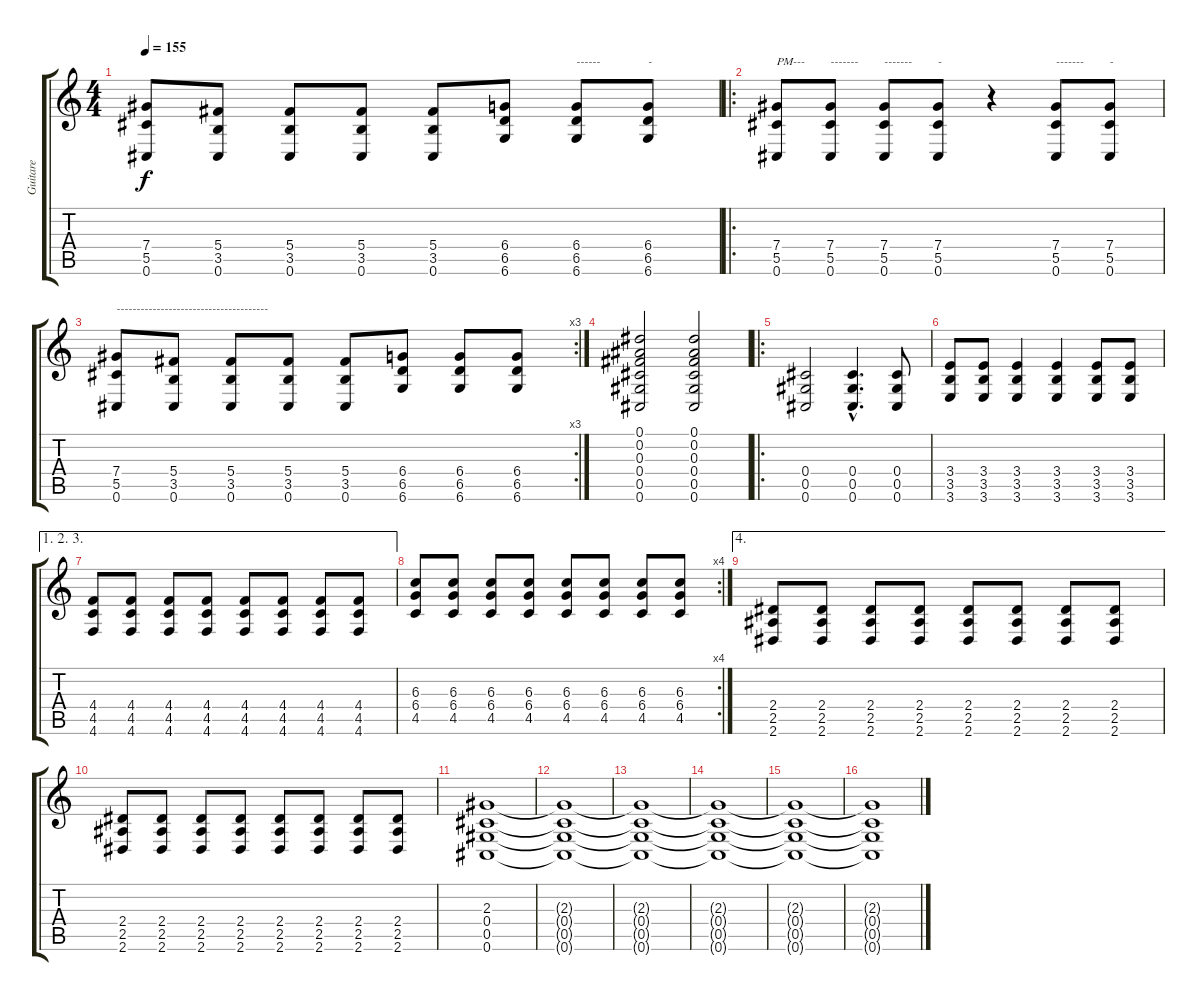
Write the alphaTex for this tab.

\track ("Guitare" "Guitare") {instrument distortionguitar}
\staff {score tabs}
\tuning (Eb4 Bb3 Gb3 Db3 Ab2 Db2) {hide}
\ts (4 4)
\tempo 155
\clef g2
\ks c
(7.4 5.5 0.6).8{dy f} (5.4 3.5 0.6).8 (5.4 3.5 0.6).8 (5.4 3.5 0.6).8 (5.4 3.5 0.6).8 (6.4 6.5 6.6).8 (6.4 6.5 6.6).8{txt "------"} (6.4 6.5 6.6).8{txt "-"} |
\ro
(7.4 5.5 0.6).8{txt "PM---"} (7.4 5.5 0.6).8{txt "-------"} (7.4 5.5 0.6).8{txt "-------"} (7.4 5.5 0.6).8{txt "-"} r.4 (7.4 5.5 0.6).8{txt "-------"} (7.4 5.5 0.6).8{txt "-"} |
\rc 3
(7.4 5.5 0.6).8{txt "--------------------------------------"} (5.4 3.5 0.6).8 (5.4 3.5 0.6).8 (5.4 3.5 0.6).8 (5.4 3.5 0.6).8 (6.4 6.5 6.6).8 (6.4 6.5 6.6).8 (6.4 6.5 6.6).8 |
(0.1 0.2 0.3 0.4 0.5 0.6).2 (0.1 0.2 0.3 0.4 0.5 0.6).2 |
\ro
(0.4 0.5 0.6).2 (0.4{hac} 0.5{hac} 0.6{hac}).4{d} (0.4 0.5 0.6).8 |
(3.4 3.5 3.6).8 (3.4 3.5 3.6).8 (3.4 3.5 3.6).4 (3.4 3.5 3.6).4 (3.4 3.5 3.6).8 (3.4 3.5 3.6).8 |
\ae (1 2 3)
(4.4 4.5 4.6).8 (4.4 4.5 4.6).8 (4.4 4.5 4.6).8 (4.4 4.5 4.6).8 (4.4 4.5 4.6).8 (4.4 4.5 4.6).8 (4.4 4.5 4.6).8 (4.4 4.5 4.6).8 |
\rc 4
(6.3 6.4 4.5).8 (6.3 6.4 4.5).8 (6.3 6.4 4.5).8 (6.3 6.4 4.5).8 (6.3 6.4 4.5).8 (6.3 6.4 4.5).8 (6.3 6.4 4.5).8 (6.3 6.4 4.5).8 |
\ae 4
(2.4 2.5 2.6).8 (2.4 2.5 2.6).8 (2.4 2.5 2.6).8 (2.4 2.5 2.6).8 (2.4 2.5 2.6).8 (2.4 2.5 2.6).8 (2.4 2.5 2.6).8 (2.4 2.5 2.6).8 |
(2.4 2.5 2.6).8 (2.4 2.5 2.6).8 (2.4 2.5 2.6).8 (2.4 2.5 2.6).8 (2.4 2.5 2.6).8 (2.4 2.5 2.6).8 (2.4 2.5 2.6).8 (2.4 2.5 2.6).8 |
(2.3 0.4 0.5 0.6).1 |
(2.3{t} 0.4{t} 0.5{t} 0.6{t}).1 |
(2.3{t} 0.4{t} 0.5{t} 0.6{t}).1 |
(2.3{t} 0.4{t} 0.5{t} 0.6{t}).1 |
(2.3{t} 0.4{t} 0.5{t} 0.6{t}).1 |
(2.3{t} 0.4{t} 0.5{t} 0.6{t}).1
